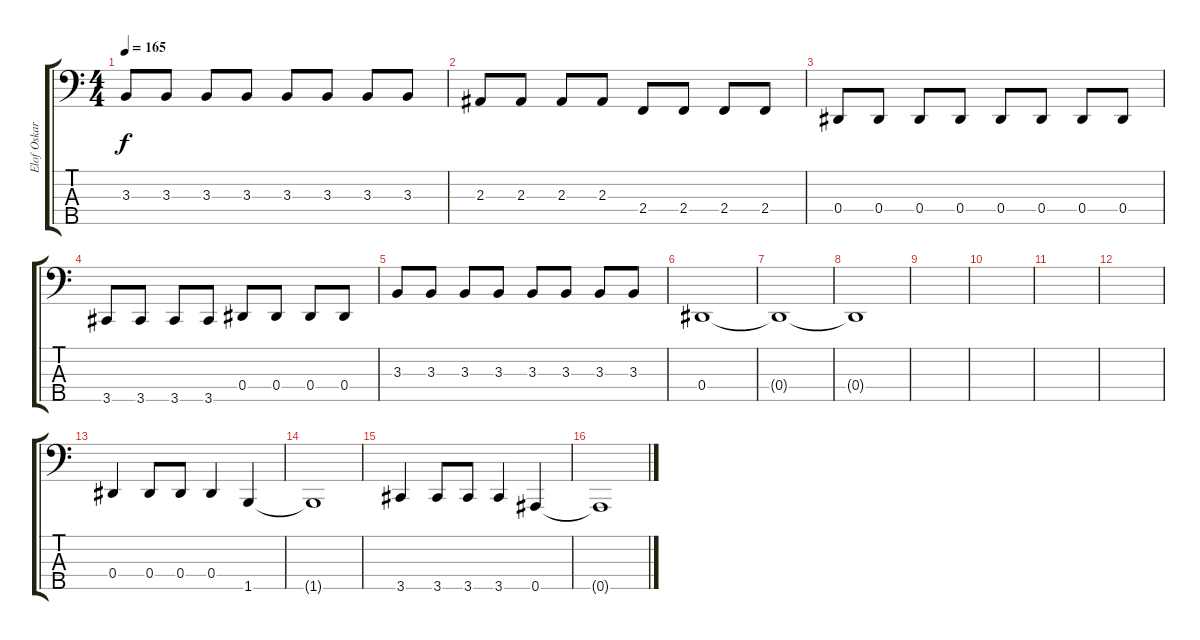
\track ("Elof Oskar Eriksson" "Elof Oskar") {instrument electricbasspick}
\staff {score tabs}
\tuning (Gb2 Db2 Ab1 Eb1 Bb0) {hide}
\ts (4 4)
\tempo 165
\clef f4
\ks c
3.3.8{dy f} 3.3.8 3.3.8 3.3.8 3.3.8 3.3.8 3.3.8 3.3.8 |
2.3.8 2.3.8 2.3.8 2.3.8 2.4.8 2.4.8 2.4.8 2.4.8 |
0.4.8 0.4.8 0.4.8 0.4.8 0.4.8 0.4.8 0.4.8 0.4.8 |
3.5.8 3.5.8 3.5.8 3.5.8 0.4.8 0.4.8 0.4.8 0.4.8 |
3.3.8 3.3.8 3.3.8 3.3.8 3.3.8 3.3.8 3.3.8 3.3.8 |
0.4.1 |
0.4{t}.1 |
0.4{t}.1 |
|
|
|
|
0.4.4 0.4.8 0.4.8 0.4.4 1.5.4 |
1.5{t}.1 |
3.5.4 3.5.8 3.5.8 3.5.4 0.5.4 |
0.5{t}.1
